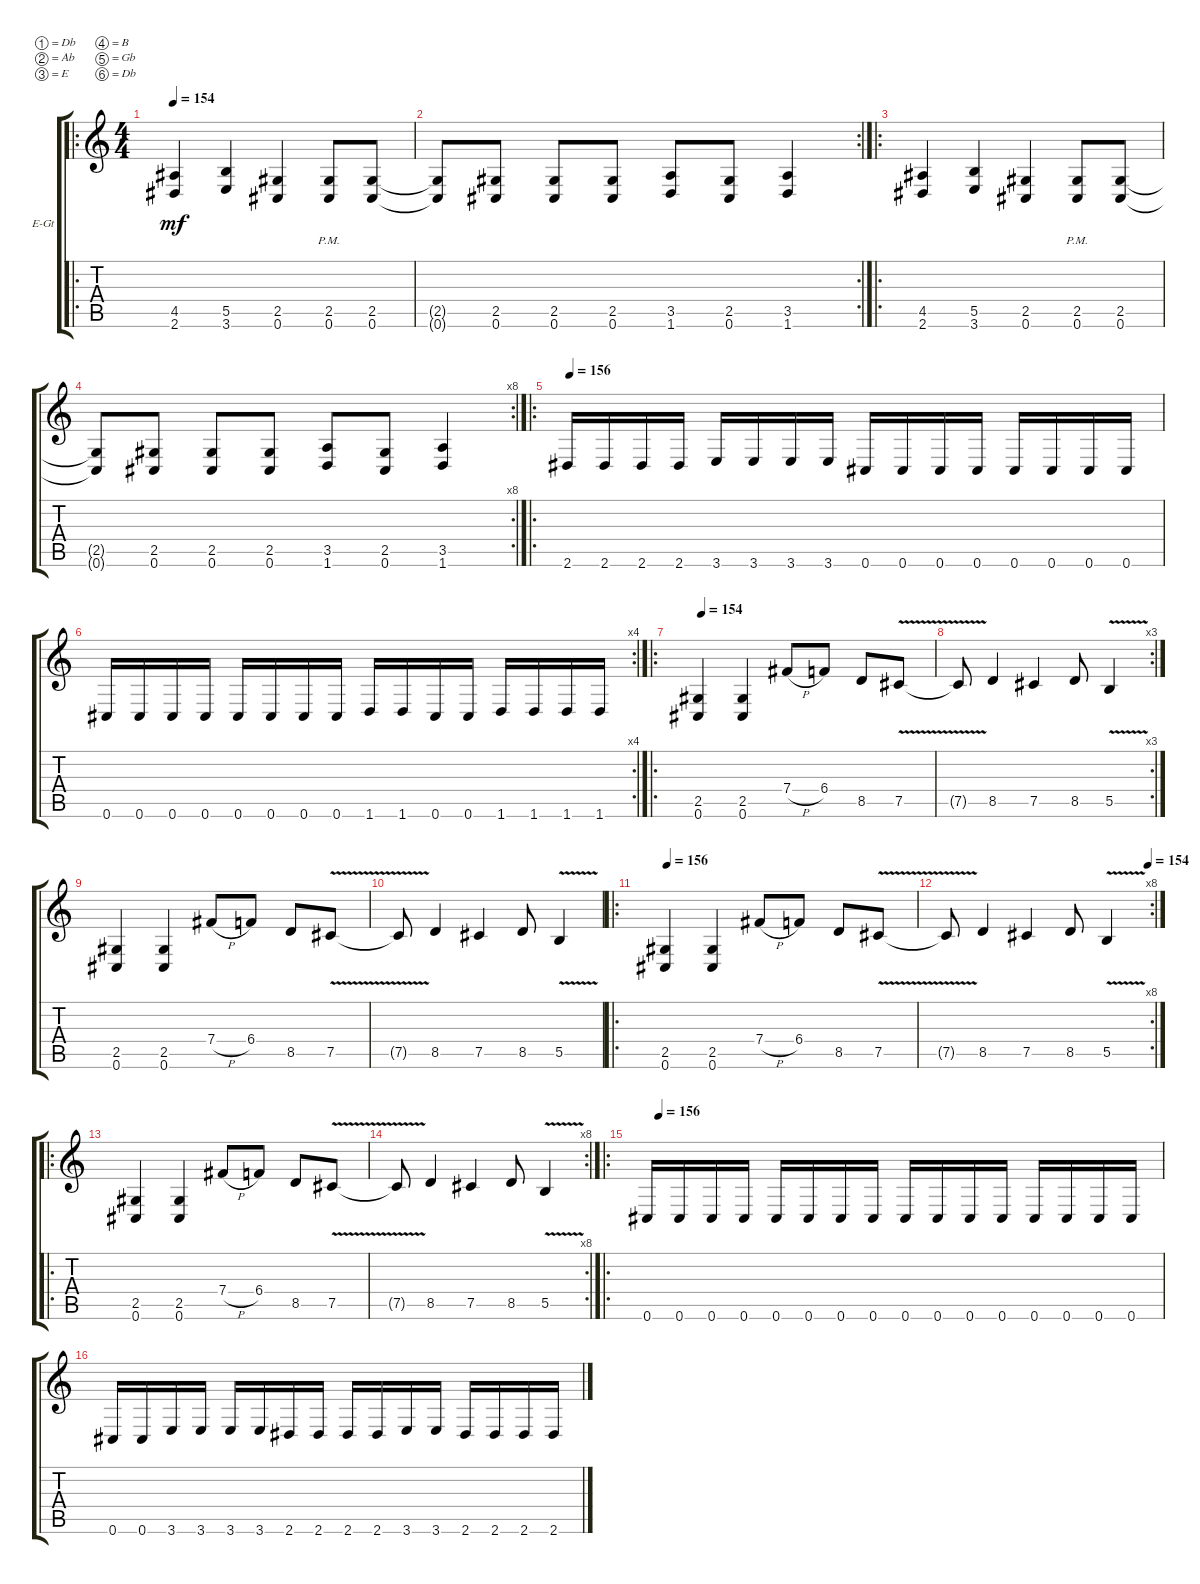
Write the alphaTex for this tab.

\bracketExtendMode groupsimilarinstruments
\firstSystemTrackNameOrientation horizontal
\otherSystemsTrackNameOrientation horizontal
\track ("Electric Guitar 1" "E-Gt") {instrument distortionguitar}
\staff {score tabs}
\tuning (Db4 Ab3 E3 B2 Gb2 Db2)
\ro
\ts (4 4)
\tempo 154
\clef g2
\ks c
(2.6 4.5).4{dy mf instrument distortionguitar} (3.6 5.5).4 (0.6 2.5).4 (0.6{pm} 2.5{pm}).8 (0.6 2.5).8 |
\rc 2
(0.6{t} 2.5{t}).8 (0.6 2.5).8 (0.6 2.5).8 (0.6 2.5).8 (1.6 3.5).8 (0.6 2.5).8 (1.6 3.5).4 |
\ro
(2.6 4.5).4 (3.6 5.5).4 (0.6 2.5).4 (0.6{pm} 2.5{pm}).8 (0.6 2.5).8 |
\rc 8
(0.6{t} 2.5{t}).8 (0.6 2.5).8 (0.6 2.5).8 (0.6 2.5).8 (1.6 3.5).8 (0.6 2.5).8 (1.6 3.5).4 |
\ro
\tempo (156 0.00625)
2.6.16 2.6.16 2.6.16 2.6.16 3.6.16 3.6.16 3.6.16 3.6.16 0.6.16 0.6.16 0.6.16 0.6.16 0.6.16 0.6.16 0.6.16 0.6.16 |
\rc 4
0.6.16 0.6.16 0.6.16 0.6.16 0.6.16 0.6.16 0.6.16 0.6.16 1.6.16 1.6.16 0.6.16 0.6.16 1.6.16 1.6.16 1.6.16 1.6.16 |
\ro
\tempo (154 0.01875)
(0.6 2.5).4 (0.6 2.5).4 7.4{h}.8 6.4.8 8.5.8 7.5{v}.8 |
\rc 3
7.5{v t}.8 8.5.4 7.5.4 8.5.8 5.5{v}.4 |
(0.6 2.5).4 (0.6 2.5).4 7.4{h}.8 6.4.8 8.5.8 7.5{v}.8 |
7.5{v t}.8 8.5.4 7.5.4 8.5.8 5.5{v}.4 |
\ro
\tempo (156 0.0125)
(0.6 2.5).4 (0.6 2.5).4 7.4{h}.8 6.4.8 8.5.8 7.5{v}.8 |
\rc 8
\tempo (154 0.99375)
7.5{v t}.8 8.5.4 7.5.4 8.5.8 5.5{v}.4 |
\ro
(0.6 2.5).4 (0.6 2.5).4 7.4{h}.8 6.4.8 8.5.8 7.5{v}.8 |
\rc 8
7.5{v t}.8 8.5.4 7.5.4 8.5.8 5.5{v}.4 |
\ro
\tempo (156 0.025)
0.6.16 0.6.16 0.6.16 0.6.16 0.6.16 0.6.16 0.6.16 0.6.16 0.6.16 0.6.16 0.6.16 0.6.16 0.6.16 0.6.16 0.6.16 0.6.16 |
0.6.16 0.6.16 3.6.16 3.6.16 3.6.16 3.6.16 2.6.16 2.6.16 2.6.16 2.6.16 3.6.16 3.6.16 2.6.16 2.6.16 2.6.16 2.6.16
